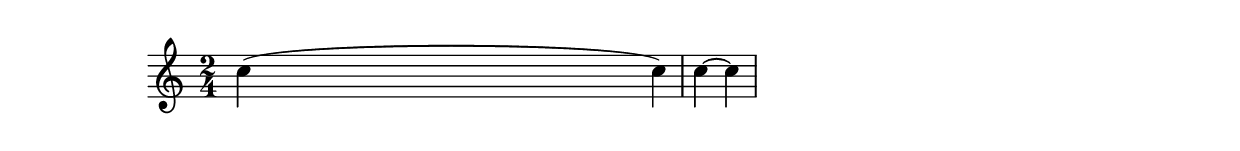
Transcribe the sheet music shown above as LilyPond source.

\version "1.5.68"
\header {
texidoc = "" 
}

\score{
	\notes\relative c''{
		\time 2/4
		\property Voice.Slur \set #'minimum-length = #40
		c()c
		c~c\break
		}
}
